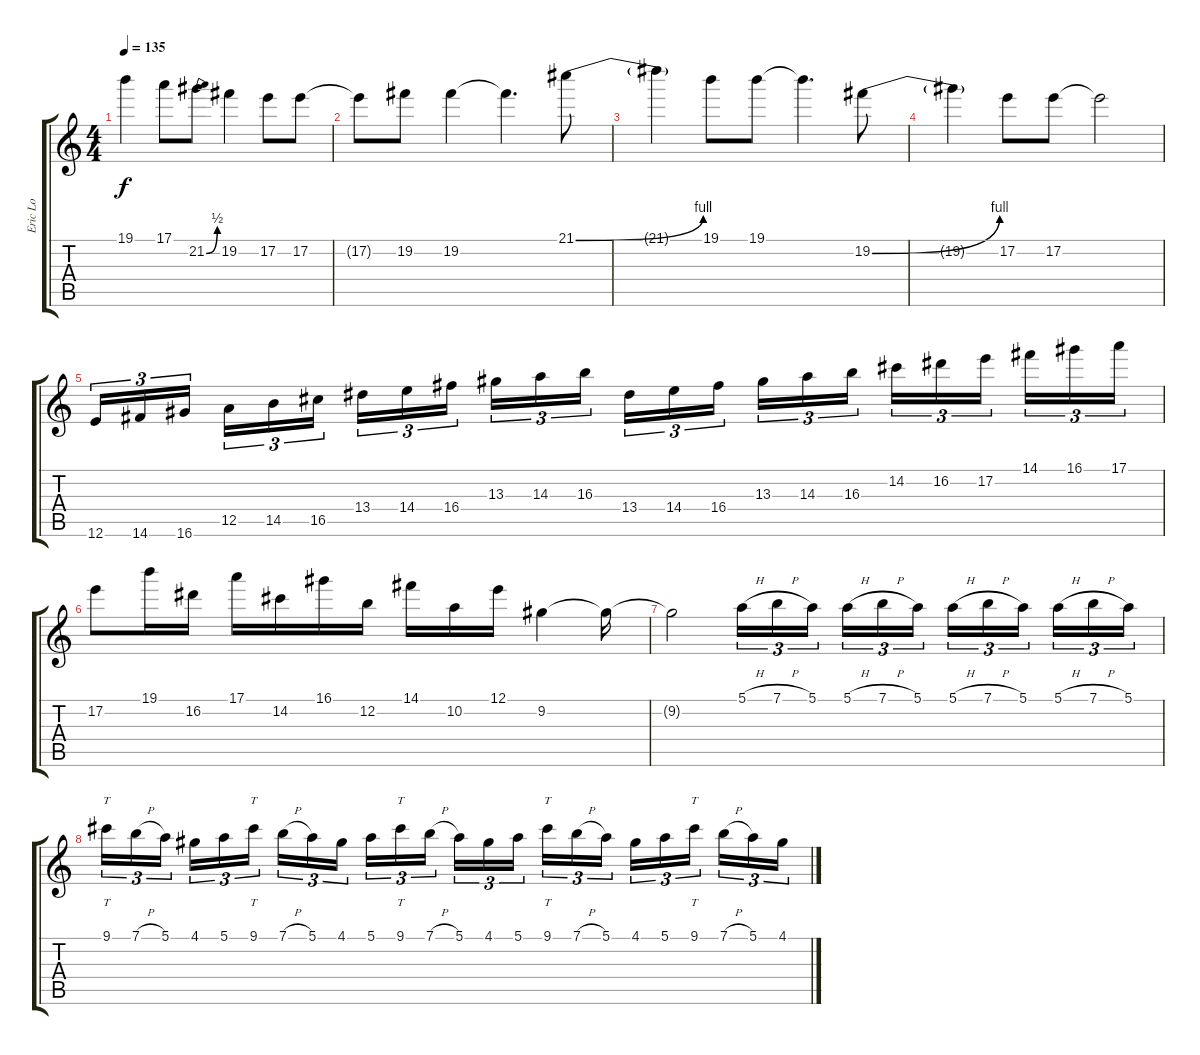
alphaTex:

\track ("Eric Lo" "Eric Lo") {instrument overdrivenguitar}
\staff {score tabs}
\tuning (E4 B3 G3 D3 A2 E2) {hide}
\ts (4 4)
\tempo 135
\clef g2
\ks c
19.1{t}.4{dy f} 17.1.8 21.2{be (bend 0 0 60 2)}.8 19.2.4 17.2.8 17.2.8 |
17.2{t}.8 19.2.8 19.2.4 19.2{t}.4{d} 21.1{be (bend 0 0 60 4)}.8 |
21.1{t}.4 19.1.8 19.1.8 19.1{t}.4{d} 19.2{be (bend 0 0 60 4)}.8 |
19.2{t}.4 17.2.8 17.2.8 17.2{t}.2 |
12.6.16{tu (3 2)} 14.6.16{tu (3 2)} 16.6.16{tu (3 2) beam splitsecondary} 12.5.16{tu (3 2)} 14.5.16{tu (3 2)} 16.5.16{tu (3 2)} 13.4.16{tu (3 2)} 14.4.16{tu (3 2)} 16.4.16{tu (3 2) beam splitsecondary} 13.3.16{tu (3 2)} 14.3.16{tu (3 2)} 16.3.16{tu (3 2)} 13.4.16{tu (3 2)} 14.4.16{tu (3 2)} 16.4.16{tu (3 2) beam splitsecondary} 13.3.16{tu (3 2)} 14.3.16{tu (3 2)} 16.3.16{tu (3 2)} 14.2.16{tu (3 2)} 16.2.16{tu (3 2)} 17.2.16{tu (3 2) beam splitsecondary} 14.1.16{tu (3 2)} 16.1.16{tu (3 2)} 17.1.16{tu (3 2)} |
17.2.8 19.1.16 16.2.16 17.1.16 14.2.16 16.1.16 12.2.16 14.1.16 10.2.16 12.1.16 9.2.4 9.2{t}.16 |
9.2{t}.2 5.1{h}.16{tu (3 2)} 7.1{h}.16{tu (3 2)} 5.1.16{tu (3 2) beam splitsecondary} 5.1{h}.16{tu (3 2)} 7.1{h}.16{tu (3 2)} 5.1.16{tu (3 2)} 5.1{h}.16{tu (3 2)} 7.1{h}.16{tu (3 2)} 5.1.16{tu (3 2) beam splitsecondary} 5.1{h}.16{tu (3 2)} 7.1{h}.16{tu (3 2)} 5.1.16{tu (3 2)} |
9.1.16{tt tu (3 2)} 7.1{h}.16{tu (3 2)} 5.1.16{tu (3 2) beam splitsecondary} 4.1.16{tu (3 2)} 5.1.16{tu (3 2)} 9.1.16{tt tu (3 2)} 7.1{h}.16{tu (3 2)} 5.1.16{tu (3 2)} 4.1.16{tu (3 2) beam splitsecondary} 5.1.16{tu (3 2)} 9.1.16{tt tu (3 2)} 7.1{h}.16{tu (3 2)} 5.1.16{tu (3 2)} 4.1.16{tu (3 2)} 5.1.16{tu (3 2) beam splitsecondary} 9.1.16{tt tu (3 2)} 7.1{h}.16{tu (3 2)} 5.1.16{tu (3 2)} 4.1.16{tu (3 2)} 5.1.16{tu (3 2)} 9.1.16{tt tu (3 2) beam splitsecondary} 7.1{h}.16{tu (3 2)} 5.1.16{tu (3 2)} 4.1.16{tu (3 2)}
